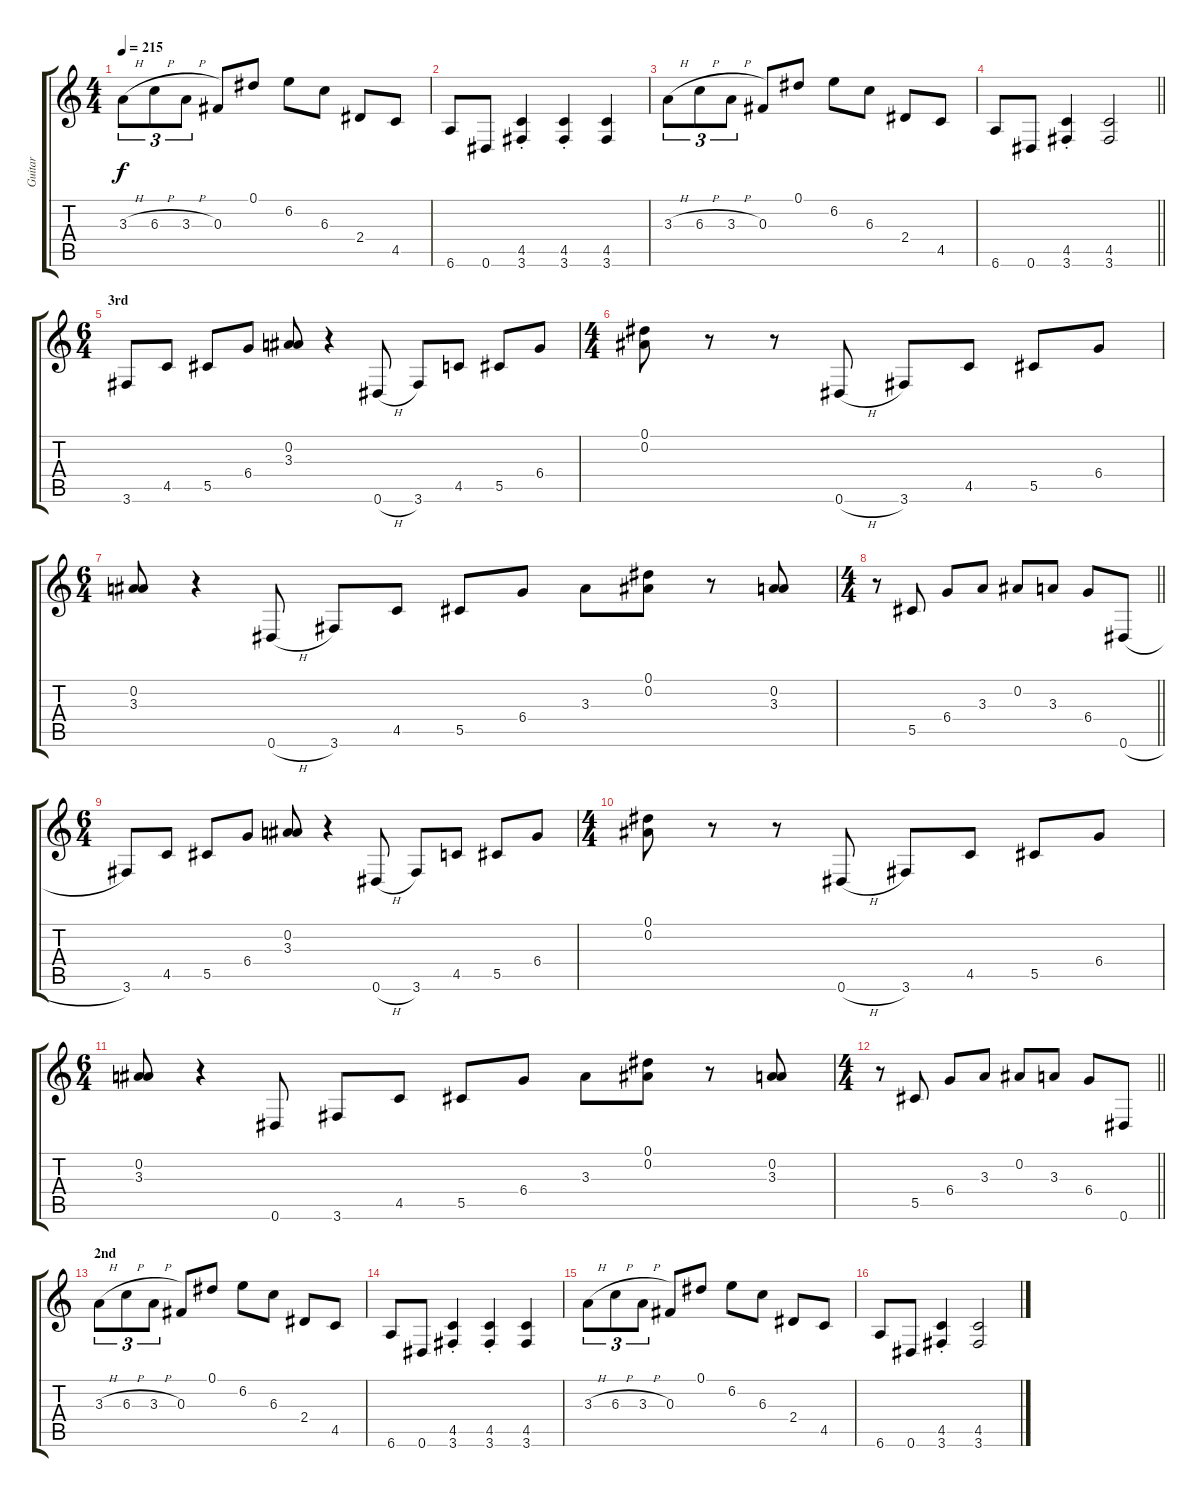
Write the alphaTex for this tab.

\track ("Guitar" "Guitar") {instrument distortionguitar}
\staff {score tabs}
\tuning (Eb4 Bb3 Gb3 Db3 Ab2 Eb2) {hide}
\ts (4 4)
\tempo 215
\clef g2
\ks c
3.3{h}.8{tu (3 2) dy f} 6.3{h}.8{tu (3 2)} 3.3{h}.8{tu (3 2)} 0.3.8 0.1.8 6.2.8 6.3.8 2.4.8 4.5.8 |
6.6.8 0.6.8 (4.5{st} 3.6{st}).4 (4.5{st} 3.6{st}).4 (4.5 3.6).4 |
3.3{h}.8{tu (3 2)} 6.3{h}.8{tu (3 2)} 3.3{h}.8{tu (3 2)} 0.3.8 0.1.8 6.2.8 6.3.8 2.4.8 4.5.8 |
\barLineRight lightlight
6.6.8 0.6.8 (4.5{st} 3.6{st}).4 (4.5 3.6).2 |
\ts (6 4)
\section ("" "3rd")
3.6.8 4.5.8 5.5.8 6.4.8 (0.2 3.3).8 r.4 0.6{h}.8 3.6.8 4.5.8 5.5.8 6.4.8 |
\ts (4 4)
(0.1 0.2).8 r.8 r.8 0.6{h}.8 3.6.8 4.5.8 5.5.8 6.4.8 |
\ts (6 4)
(0.2 3.3).8 r.4 0.6{h}.8 3.6.8 4.5.8 5.5.8 6.4.8 3.3.8 (0.1 0.2).8 r.8 (0.2 3.3).8 |
\ts (4 4)
\barLineRight lightlight
r.8 5.5.8 6.4.8 3.3.8 0.2.8 3.3.8 6.4.8 0.6{h}.8 |
\ts (6 4)
3.6.8 4.5.8 5.5.8 6.4.8 (0.2 3.3).8 r.4 0.6{h}.8 3.6.8 4.5.8 5.5.8 6.4.8 |
\ts (4 4)
(0.1 0.2).8 r.8 r.8 0.6{h}.8 3.6.8 4.5.8 5.5.8 6.4.8 |
\ts (6 4)
(0.2 3.3).8 r.4 0.6.8 3.6.8 4.5.8 5.5.8 6.4.8 3.3.8 (0.1 0.2).8 r.8 (0.2 3.3).8 |
\ts (4 4)
\barLineRight lightlight
r.8 5.5.8 6.4.8 3.3.8 0.2.8 3.3.8 6.4.8 0.6.8 |
\section ("" "2nd")
3.3{h}.8{tu (3 2)} 6.3{h}.8{tu (3 2)} 3.3{h}.8{tu (3 2)} 0.3.8 0.1.8 6.2.8 6.3.8 2.4.8 4.5.8 |
6.6.8 0.6.8 (4.5{st} 3.6{st}).4 (4.5{st} 3.6{st}).4 (4.5 3.6).4 |
3.3{h}.8{tu (3 2)} 6.3{h}.8{tu (3 2)} 3.3{h}.8{tu (3 2)} 0.3.8 0.1.8 6.2.8 6.3.8 2.4.8 4.5.8 |
6.6.8 0.6.8 (4.5{st} 3.6{st}).4 (4.5 3.6).2
